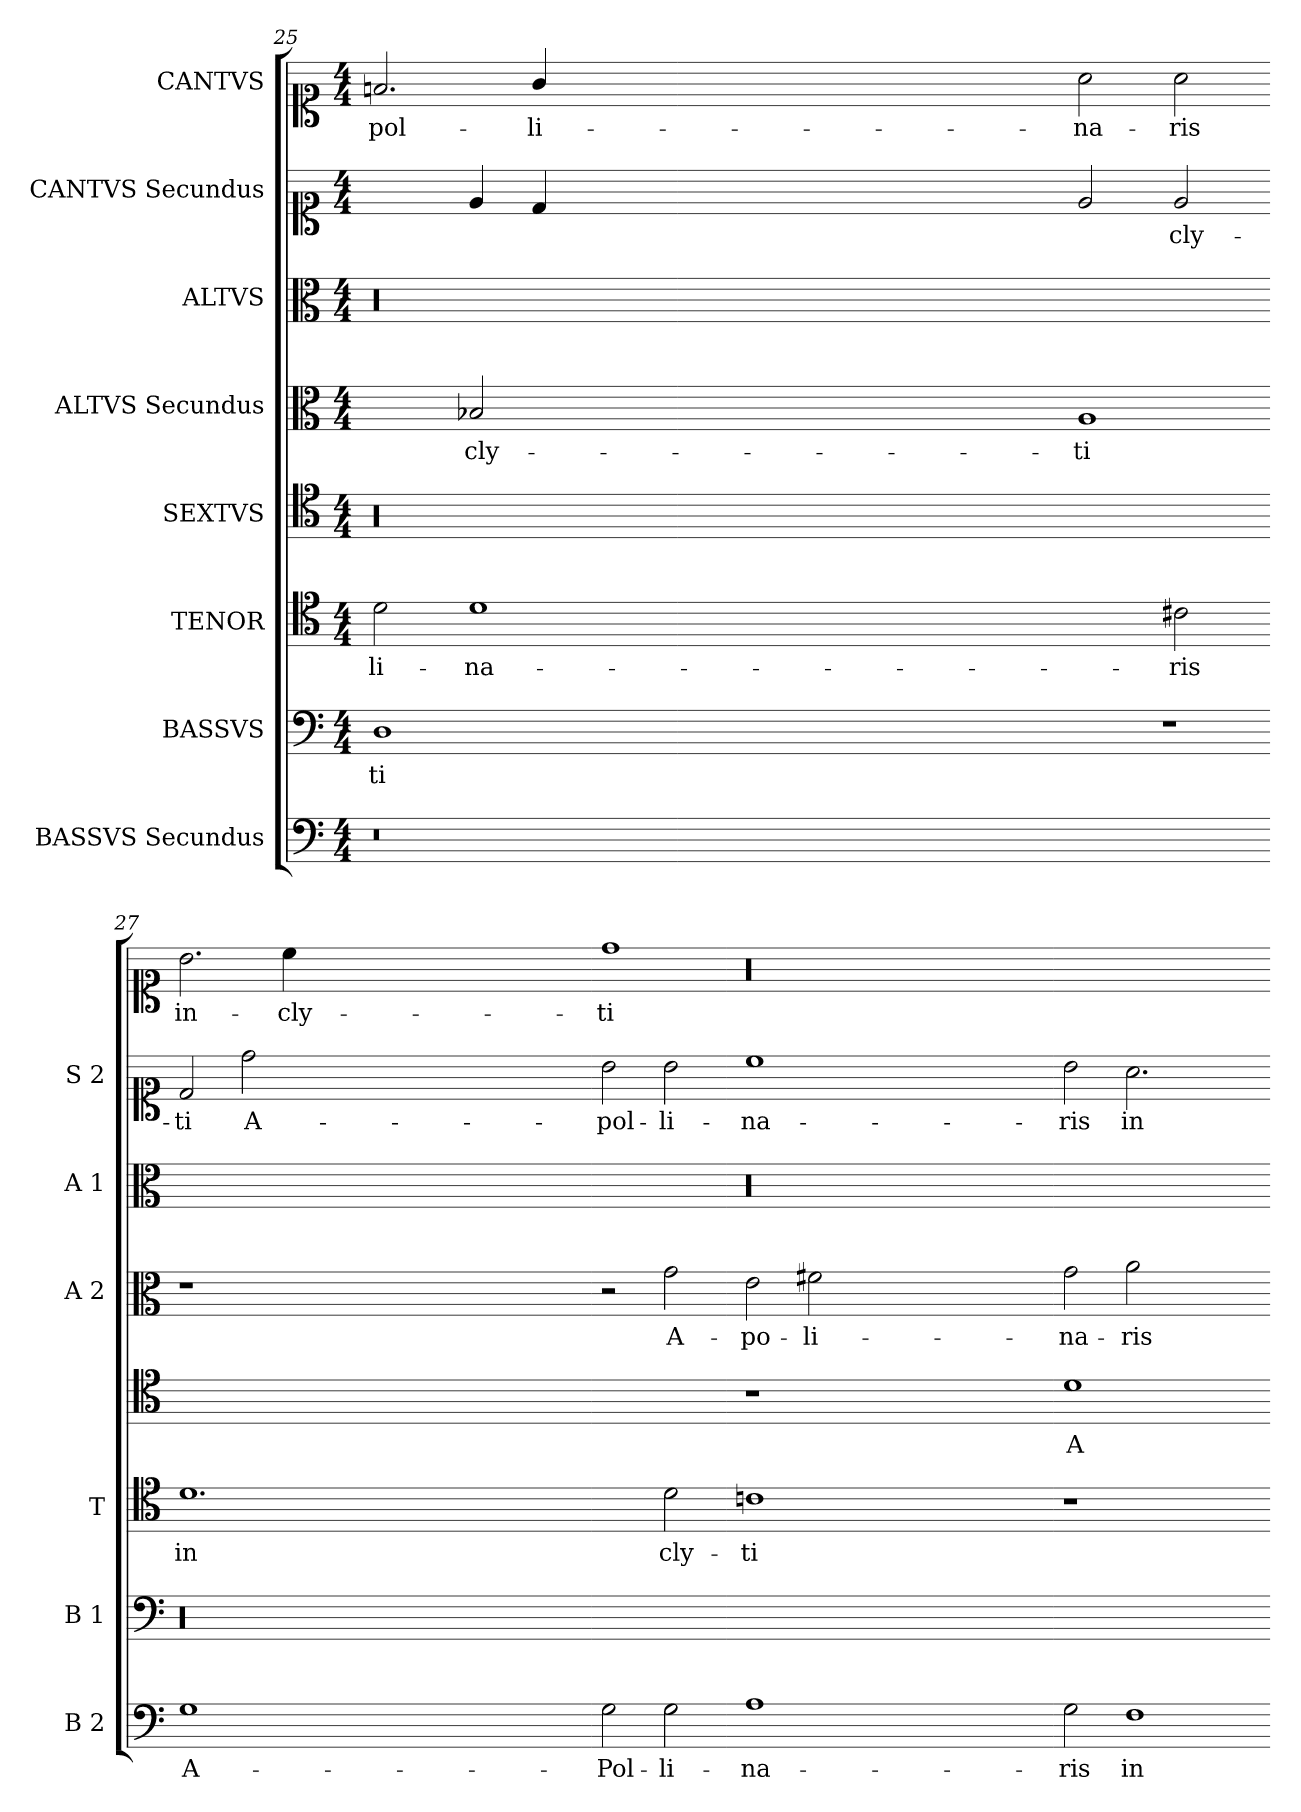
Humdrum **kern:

**kern	**text	**kern	**text	**kern	**text	**kern	**text	**kern	**text	**kern	**kern	**text	**kern	**text
*part8	*part8	*part7	*part7	*part6	*part6	*part5	*part5	*part4	*part4	*part3	*part2	*part2	*part1	*part1
*staff8	*staff8	*staff7	*staff7	*staff6	*staff6	*staff5	*staff5	*staff4	*staff4	*staff3	*staff2	*staff2	*staff1	*staff1
*I"BASSVS Secundus	*	*I"BASSVS	*	*I"TENOR	*	*I"SEXTVS	*	*I"ALTVS Secundus	*	*I"ALTVS	*I"CANTVS Secundus	*	*I"CANTVS	*
*I'B 2	*	*I'B 1	*	*I'T	*	*	*	*I'A 2	*	*I'A 1	*I'S 2	*	*	*
*clefF4	*	*clefF4	*	*clefC4	*	*clefC4	*	*clefC3	*	*clefC3	*clefC1	*	*clefC1	*
*k[]	*	*k[]	*	*k[]	*	*k[]	*	*k[]	*	*k[]	*k[]	*	*k[]	*
*M4/4	*	*M4/4	*	*M4/4	*	*M4/4	*	*M4/4	*	*M4/4	*M4/4	*	*M4/4	*
=25	=25	=25	=25	=25	=25	=25	=25	=25	=25	=25	=25	=25	=25	=25
!	!	!	!	!	!LO:LY:i	!	!	!	!	!	!	!	!	!
0r	.	1D	-ti	2d\	-li-	00r	.	2ryy	.	00r	2ryy	.	2.fn/	-pol-
!	!	!	!	!	!LO:LY:i	!	!	!	!	!	!	!	!	!
.	.	.	.	1d\	-na-	.	.	2B-X/	-cly-	.	4e/	.	.	.
.	.	.	.	.	.	.	.	.	.	.	4d/	.	4g/	-li-
.	.	0.ryy	.	.	.	.	.	0.ryy	.	.	0.ryy	.	0.ryy	.
.	.	.	.	0ryy	.	.	.	.	.	.	.	.	.	.
0ryy	.	.	.	.	.	.	.	.	.	.	.	.	.	.
.	.	.	.	2ryy	.	.	.	.	.	.	.	.	.	.
=26-	=26-	=26-	=26-	=26-	=26-	=26-	=26-	=26-	=26-	=26-	=26-	=26-	=26-	=26-
1ryy	.	1r	.	2ryy	.	1ryy	.	1A	-ti	1ryy	2e/	.	2a\	-na-
!	!	!	!	!	!LO:LY:i	!	!	!	!	!	!	!	!	!
.	.	.	.	2c#X\	-ris	.	.	.	.	.	2e/	-cly-	2a\	ris
=27-	=27-	=27-	=27-	=27-	=27-	=27-	=27-	=27-	=27-	=27-	=27-	=27-	=27-	=27-
!	!	!	!	!	!LO:LY:i	!	!	!	!	!	!	!	!	!
1G	A-	00r	.	1.d	in	00ryy	.	1r	.	00ryy	2d/	-ti	2.b\	in-
.	.	.	.	.	.	.	.	.	.	.	2dd\	A-	.	.
.	.	.	.	.	.	.	.	.	.	.	.	.	4cc\	-cly-
0.ryy	.	.	.	.	.	.	.	0.ryy	.	.	0.ryy	.	0.ryy	.
.	.	.	.	0ryy	.	.	.	.	.	.	.	.	.	.
.	.	.	.	2ryy	.	.	.	.	.	.	.	.	.	.
=28-	=28-	=28-	=28-	=28-	=28-	=28-	=28-	=28-	=28-	=28-	=28-	=28-	=28-	=28-
2G\	-Pol-	1ryy	.	2ryy	.	1ryy	.	2r	.	1ryy	2b\	-pol-	1dd	-ti
!	!	!	!	!	!LO:LY:i	!	!	!	!	!	!	!	!	!
2G\	-li-	.	.	2d\	cly-	.	.	2g\	A-	.	2b\	-li-	.	.
=29-	=29-	=29-	=29-	=29-	=29-	=29-	=29-	=29-	=29-	=29-	=29-	=29-	=29-	=29-
!	!	!	!	!	!LO:LY:i	!	!	!	!	!	!	!	!	!
1A	-na-	00ryy	.	1cn	ti	1r	.	2e\	-po-	00r	1cc	-na-	00r	.
.	.	.	.	.	.	.	.	2f#X\	-li-	.	.	.	.	.
0.ryy	.	.	.	0.ryy	.	0.ryy	.	0.ryy	.	.	0.ryy	.	.	.
=30-	=30-	=30-	=30-	=30-	=30-	=30-	=30-	=30-	=30-	=30-	=30-	=30-	=30-	=30-
2G\	-ris	1.ryy	.	1r	.	1d	A-	2g\	-na-	1.ryy	2b\	-ris	1.ryy	.
1F\	in-	.	.	.	.	.	.	2a\	-ris	.	2.a\	in-	.	.
.	.	.	.	2ryy	.	2ryy	.	2ryy	.	.	.	.	.	.
.	.	.	.	.	.	.	.	.	.	.	4ryy	.	.	.
=-	=-	=-	=-	=-	=-	=-	=-	=-	=-	=-	=-	=-	=-	=-
*-	*-	*-	*-	*-	*-	*-	*-	*-	*-	*-	*-	*-	*-	*-
